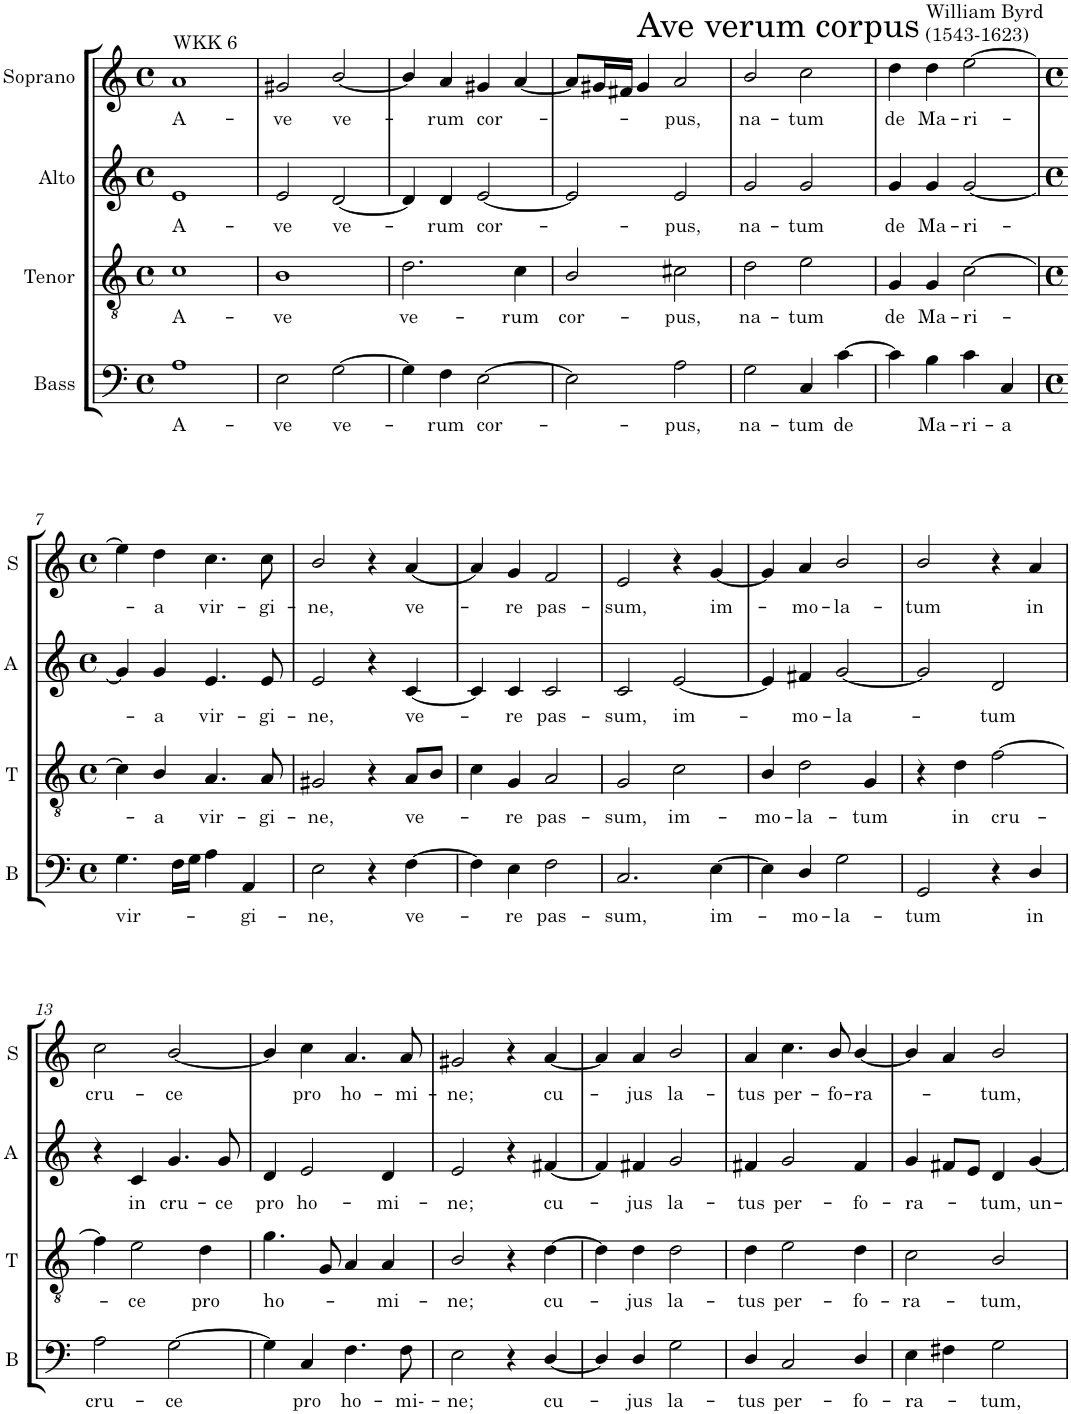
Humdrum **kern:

**kern	**text	**kern	**text	**kern	**text	**kern	**text
*part4	*part4	*part3	*part3	*part2	*part2	*part1	*part1
*staff4	*staff4	*staff3	*staff3	*staff2	*staff2	*staff1	*staff1
*I"Bass	*	*I"Tenor	*	*I"Alto	*	*I"Soprano	*
*I'B	*	*I'T	*	*I'A	*	*I'S	*
*clefF4	*	*clefGv2	*	*clefG2	*	*clefG2	*
*k[]	*	*k[]	*	*k[]	*	*k[]	*
*M4/4	*	*M4/4	*	*M4/4	*	*M4/4	*
*met(c)	*	*met(c)	*	*met(c)	*	*met(c)	*
=1	=1	=1	=1	=1	=1	=1	=1
!	!	!	!	!	!	!LO:TX:a:t=WKK 6	!
!	!LO:LY:b	!	!LO:LY:b	!	!LO:LY:b	!	!LO:LY:b
1A	A-	1c	A-	1e	A-	1a	A-
=2	=2	=2	=2	=2	=2	=2	=2
!	!LO:LY:b	!	!LO:LY:b	!	!LO:LY:b	!	!LO:LY:b
2E\	-ve	1B	-ve	2e/	-ve	2g#X/	-ve
!	!LO:LY:b	!	!	!	!LO:LY:b	!	!LO:LY:b
[2G\	ve-	.	.	[2d/	ve-	[2b/	ve-
=3	=3	=3	=3	=3	=3	=3	=3
!	!	!	!LO:LY:b	!	!	!	!
4G\]	.	2.d\	ve-	4d/]	.	4b/]	.
!	!LO:LY:b	!	!	!	!LO:LY:b	!	!LO:LY:b
4F\	-rum	.	.	4d/	-rum	4a/	-rum
!	!LO:LY:b	!	!	!	!LO:LY:b	!	!LO:LY:b
[2E\	cor-	.	.	[2e/	cor-	4g#X/	cor-
!	!	!	!LO:LY:b	!	!	!	!
.	.	4c\	-rum	.	.	[4a/	.
=4	=4	=4	=4	=4	=4	=4	=4
!	!	!	!LO:LY:b	!	!	!	!
2E\]	.	2B/	cor-	2e/]	.	8a/L]	.
.	.	.	.	.	.	16g#X/L	.
.	.	.	.	.	.	16f#X/JJ	.
!	!	!	!	!	!	!LO:TX:a:t=Ave verum corpus	!
.	.	.	.	.	.	4g#/	.
!	!LO:LY:b	!	!LO:LY:b	!	!LO:LY:b	!	!LO:LY:b
2A\	-pus,	2c#X\	-pus,	2e/	-pus,	2a/	-pus,
=5	=5	=5	=5	=5	=5	=5	=5
!	!LO:LY:b	!	!LO:LY:b	!	!LO:LY:b	!	!LO:LY:b
2G\	na-	2d\	na-	2g/	na-	2b/	na-
!	!LO:LY:b	!	!LO:LY:b	!	!LO:LY:b	!	!LO:LY:b
4C/	-tum	2e\	-tum	2g/	-tum	2cc\	-tum
!	!LO:LY:b	!	!	!	!	!	!
[4c\	de	.	.	.	.	.	.
=6	=6	=6	=6	=6	=6	=6	=6
!	!	!	!LO:LY:b	!	!LO:LY:b	!	!LO:LY:b
4c\]	.	4G/	de	4g/	de	4dd\	de
!	!	!	!	!	!	!LO:TX:a:t=William Byrd	!
!	!	!	!	!	!	!LO:TX:a:t=(1543-1623)	!
!	!LO:LY:b	!	!LO:LY:b	!	!LO:LY:b	!	!LO:LY:b
4B\	Ma-	4G/	Ma-	4g/	Ma-	4dd\	Ma-
!	!LO:LY:b	!	!LO:LY:b	!	!LO:LY:b	!	!LO:LY:b
4c\	-ri-	[2c\	-ri-	[2g/	-ri-	[2ee\	-ri-
!	!LO:LY:b	!	!	!	!	!	!
4C/	-a	.	.	.	.	.	.
!!LO:LB:g=z
=7	=7	=7	=7	=7	=7	=7	=7
*M4/4	*	*M4/4	*	*M4/4	*	*M4/4	*
*met(c)	*	*met(c)	*	*met(c)	*	*met(c)	*
!	!LO:LY:b	!	!	!	!	!	!
4.G\	vir-	4c\]	.	4g/]	.	4ee\]	.
!	!	!	!LO:LY:b	!	!LO:LY:b	!	!LO:LY:b
.	.	4B/	-a	4g/	-a	4dd\	-a
16F\LL	.	.	.	.	.	.	.
16G\JJ	.	.	.	.	.	.	.
!	!	!	!LO:LY:b	!	!LO:LY:b	!	!LO:LY:b
4A\	.	4.A/	vir-	4.e/	vir-	4.cc\	vir-
!	!LO:LY:b	!	!	!	!	!	!
4AA/	-gi-	.	.	.	.	.	.
!	!	!	!LO:LY:b	!	!LO:LY:b	!	!LO:LY:b
.	.	8A/	-gi-	8e/	-gi-	8cc\	-gi-
=8	=8	=8	=8	=8	=8	=8	=8
!	!LO:LY:b	!	!LO:LY:b	!	!LO:LY:b	!	!LO:LY:b
2E\	-ne,	2G#X/	-ne,	2e/	-ne,	2b/	-ne,
4r	.	4r	.	4r	.	4r	.
!	!LO:LY:b	!	!LO:LY:b	!	!LO:LY:b	!	!LO:LY:b
[4F\	ve-	8A/L	ve-	[4c/	ve-	[4a/	ve-
.	.	8B/J	.	.	.	.	.
=9	=9	=9	=9	=9	=9	=9	=9
4F\]	.	4c\	.	4c/]	.	4a/]	.
!	!LO:LY:b	!	!LO:LY:b	!	!LO:LY:b	!	!LO:LY:b
4E\	-re	4G/	-re	4c/	-re	4g/	-re
!	!LO:LY:b	!	!LO:LY:b	!	!LO:LY:b	!	!LO:LY:b
2F\	pas-	2A/	pas-	2c/	pas-	2f/	pas-
=10	=10	=10	=10	=10	=10	=10	=10
!	!LO:LY:b	!	!LO:LY:b	!	!LO:LY:b	!	!LO:LY:b
2.C/	-sum,	2G/	-sum,	2c/	-sum,	2e/	-sum,
!	!	!	!LO:LY:b	!	!LO:LY:b	!	!
.	.	2c\	im-	[2e/	im-	4r	.
!	!LO:LY:b	!	!	!	!	!	!LO:LY:b
[4E\	im-	.	.	.	.	[4g/	im-
=11	=11	=11	=11	=11	=11	=11	=11
!	!	!	!LO:LY:b	!	!	!	!
4E\]	.	4B/	-mo-	4e/]	.	4g/]	.
!	!LO:LY:b	!	!LO:LY:b	!	!LO:LY:b	!	!LO:LY:b
4D/	-mo-	2d\	-la-	4f#X/	-mo-	4a/	-mo-
!	!LO:LY:b	!	!	!	!LO:LY:b	!	!LO:LY:b
2G\	-la-	.	.	[2g/	-la-	2b/	-la-
!	!	!	!LO:LY:b	!	!	!	!
.	.	4G/	-tum	.	.	.	.
=12	=12	=12	=12	=12	=12	=12	=12
!	!LO:LY:b	!	!	!	!	!	!LO:LY:b
2GG/	-tum	4r	.	2g/]	.	2b/	-tum
!	!	!	!LO:LY:b	!	!	!	!
.	.	4d\	in	.	.	.	.
!	!	!	!LO:LY:b	!	!LO:LY:b	!	!
4r	.	[2f\	cru-	2d/	-tum	4r	.
!	!LO:LY:b	!	!	!	!	!	!LO:LY:b
4D/	in	.	.	.	.	4a/	in
!!LO:LB:g=z
=13	=13	=13	=13	=13	=13	=13	=13
!	!LO:LY:b	!	!	!	!	!	!LO:LY:b
2A\	cru-	4f\]	.	4r	.	2cc\	cru-
!	!	!	!LO:LY:b	!	!LO:LY:b	!	!
.	.	2e\	-ce	4c/	in	.	.
!	!LO:LY:b	!	!	!	!LO:LY:b	!	!LO:LY:b
[2G\	-ce	.	.	4.g/	cru-	[2b/	-ce
!	!	!	!LO:LY:b	!	!	!	!
.	.	4d\	pro	.	.	.	.
!	!	!	!	!	!LO:LY:b	!	!
.	.	.	.	8g/	-ce	.	.
=14	=14	=14	=14	=14	=14	=14	=14
!	!	!	!LO:LY:b	!	!LO:LY:b	!	!
4G\]	.	4.g\	ho-	4d/	pro	4b/]	.
!	!LO:LY:b	!	!	!	!LO:LY:b	!	!LO:LY:b
4C/	pro	.	.	2e/	ho-	4cc\	pro
.	.	8G/	.	.	.	.	.
!	!LO:LY:b	!	!	!	!	!	!LO:LY:b
4.F\	ho-	4A/	.	.	.	4.a/	ho-
!	!	!	!LO:LY:b	!	!LO:LY:b	!	!
.	.	4A/	-mi-	4d/	-mi-	.	.
!	!LO:LY:b	!	!	!	!	!	!LO:LY:b
8F\	-mi--	.	.	.	.	8a/	-mi-
=15	=15	=15	=15	=15	=15	=15	=15
!	!LO:LY:b	!	!LO:LY:b	!	!LO:LY:b	!	!LO:LY:b
2E\	-ne;	2B/	-ne;	2e/	-ne;	2g#X/	-ne;
4r	.	4r	.	4r	.	4r	.
!	!LO:LY:b	!	!LO:LY:b	!	!LO:LY:b	!	!LO:LY:b
[4D/	cu-	[4d\	cu-	[4f#X/	cu-	[4a/	cu-
=16	=16	=16	=16	=16	=16	=16	=16
4D/]	.	4d\]	.	4f#/]	.	4a/]	.
!	!LO:LY:b	!	!LO:LY:b	!	!LO:LY:b	!	!LO:LY:b
4D/	-jus	4d\	-jus	4f#X/	-jus	4a/	-jus
!	!LO:LY:b	!	!LO:LY:b	!	!LO:LY:b	!	!LO:LY:b
2G\	la-	2d\	la-	2g/	la-	2b/	la-
=17	=17	=17	=17	=17	=17	=17	=17
!	!LO:LY:b	!	!LO:LY:b	!	!LO:LY:b	!	!LO:LY:b
4D/	-tus	4d\	-tus	4f#X/	-tus	4a/	-tus
!	!LO:LY:b	!	!LO:LY:b	!	!LO:LY:b	!	!LO:LY:b
2C/	per-	2e\	per-	2g/	per-	4.cc\	per-
!	!	!	!	!	!	!	!LO:LY:b
.	.	.	.	.	.	8b/	-fo-
!	!LO:LY:b	!	!LO:LY:b	!	!LO:LY:b	!	!LO:LY:b
4D/	-fo-	4d\	-fo-	4f#/	-fo-	[4b/	-ra-
=18	=18	=18	=18	=18	=18	=18	=18
!	!LO:LY:b	!	!LO:LY:b	!	!LO:LY:b	!	!
4E\	-ra-	2c\	-ra-	4g/	-ra-	4b/]	.
4F#X\	.	.	.	8f#X/L	.	4a/	.
.	.	.	.	8e/J	.	.	.
!	!LO:LY:b	!	!LO:LY:b	!	!LO:LY:b	!	!LO:LY:b
2G\	-tum,	2B/	-tum,	4d/	-tum,	2b/	-tum,
!	!	!	!	!	!LO:LY:b	!	!
.	.	.	.	[4g/	un-	.	.
=	=	=	=	=	=	=	=
*-	*-	*-	*-	*-	*-	*-	*-
